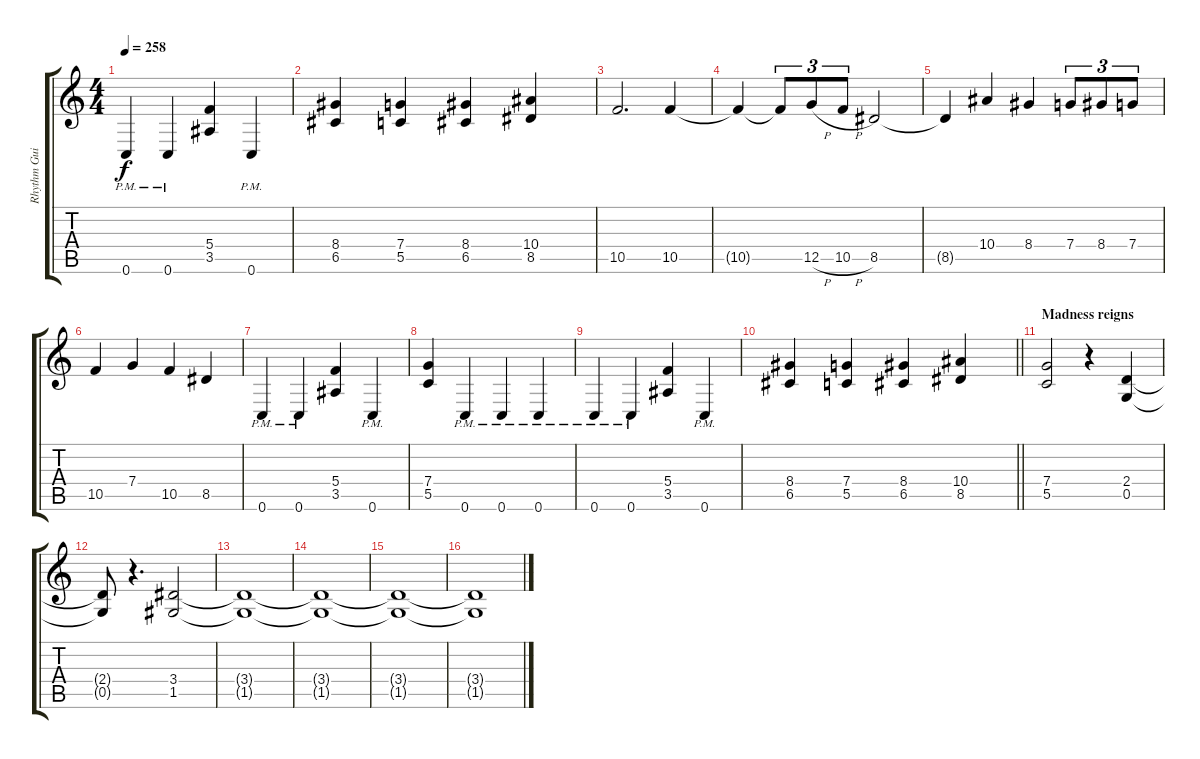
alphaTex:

\track ("Rhythm Guitar" "Rhythm Gui") {instrument distortionguitar}
\staff {score tabs}
\tuning (D4 A3 F3 C3 G2 C2) {hide}
\ts (4 4)
\tempo 258
\clef g2
\ks c
0.6{pm}.4{dy f} 0.6{pm}.4 (5.4 3.5).4 0.6{pm}.4 |
(8.4 6.5).4 (7.4 5.5).4 (8.4 6.5).4 (10.4 8.5).4 |
10.5.2{d} 10.5.4 |
10.5{t}.4 10.5{t}.8{tu (3 2)} 12.5{h}.8{tu (3 2)} 10.5{h}.8{tu (3 2)} 8.5.2 |
8.5{t}.4 10.4.4 8.4.4 7.4.8{tu (3 2)} 8.4.8{tu (3 2)} 7.4.8{tu (3 2)} |
10.5.4 7.4.4 10.5.4 8.5.4 |
0.6{pm}.4 0.6{pm}.4 (5.4 3.5).4 0.6{pm}.4 |
(7.4 5.5).4 0.6{pm}.4 0.6{pm}.4 0.6{pm}.4 |
0.6{pm}.4 0.6{pm}.4 (5.4 3.5).4 0.6{pm}.4 |
\barLineRight lightlight
(8.4 6.5).4 (7.4 5.5).4 (8.4 6.5).4 (10.4 8.5).4 |
\section ("" "Madness reigns")
(7.4 5.5).2 r.4 (2.4 0.5).4 |
(2.4{t} 0.5{t}).8 r.4{d} (3.4 1.5).2 |
(3.4{t} 1.5{t}).1 |
(3.4{t} 1.5{t}).1 |
(3.4{t} 1.5{t}).1 |
(3.4{t} 1.5{t}).1
